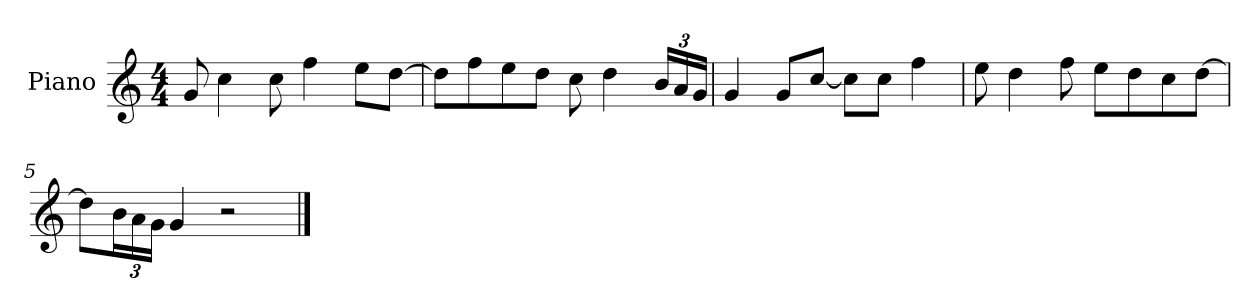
**kern
*part1
*staff1
*I"Piano
*I'P-no
*clefG2
*k[]
*M4/4
*MM90
=1
8g/
4cc\
8cc\
4ff\
8ee\L
[8dd\J
=2
8dd\L]
8ff\
8ee\
8dd\J
8cc\
4dd\
*Xbrackettup
24b/LL
24a/
24g/JJ
=3
4g/
8g/L
[8cc/J
8cc\L]
8cc\J
4ff\
=4
8ee\
4dd\
8ff\
8ee\L
8dd\
8cc\
[8dd\J
=5
8dd\L]
24b\L
24a\
24g\JJ
4g/
2r
==
*-
